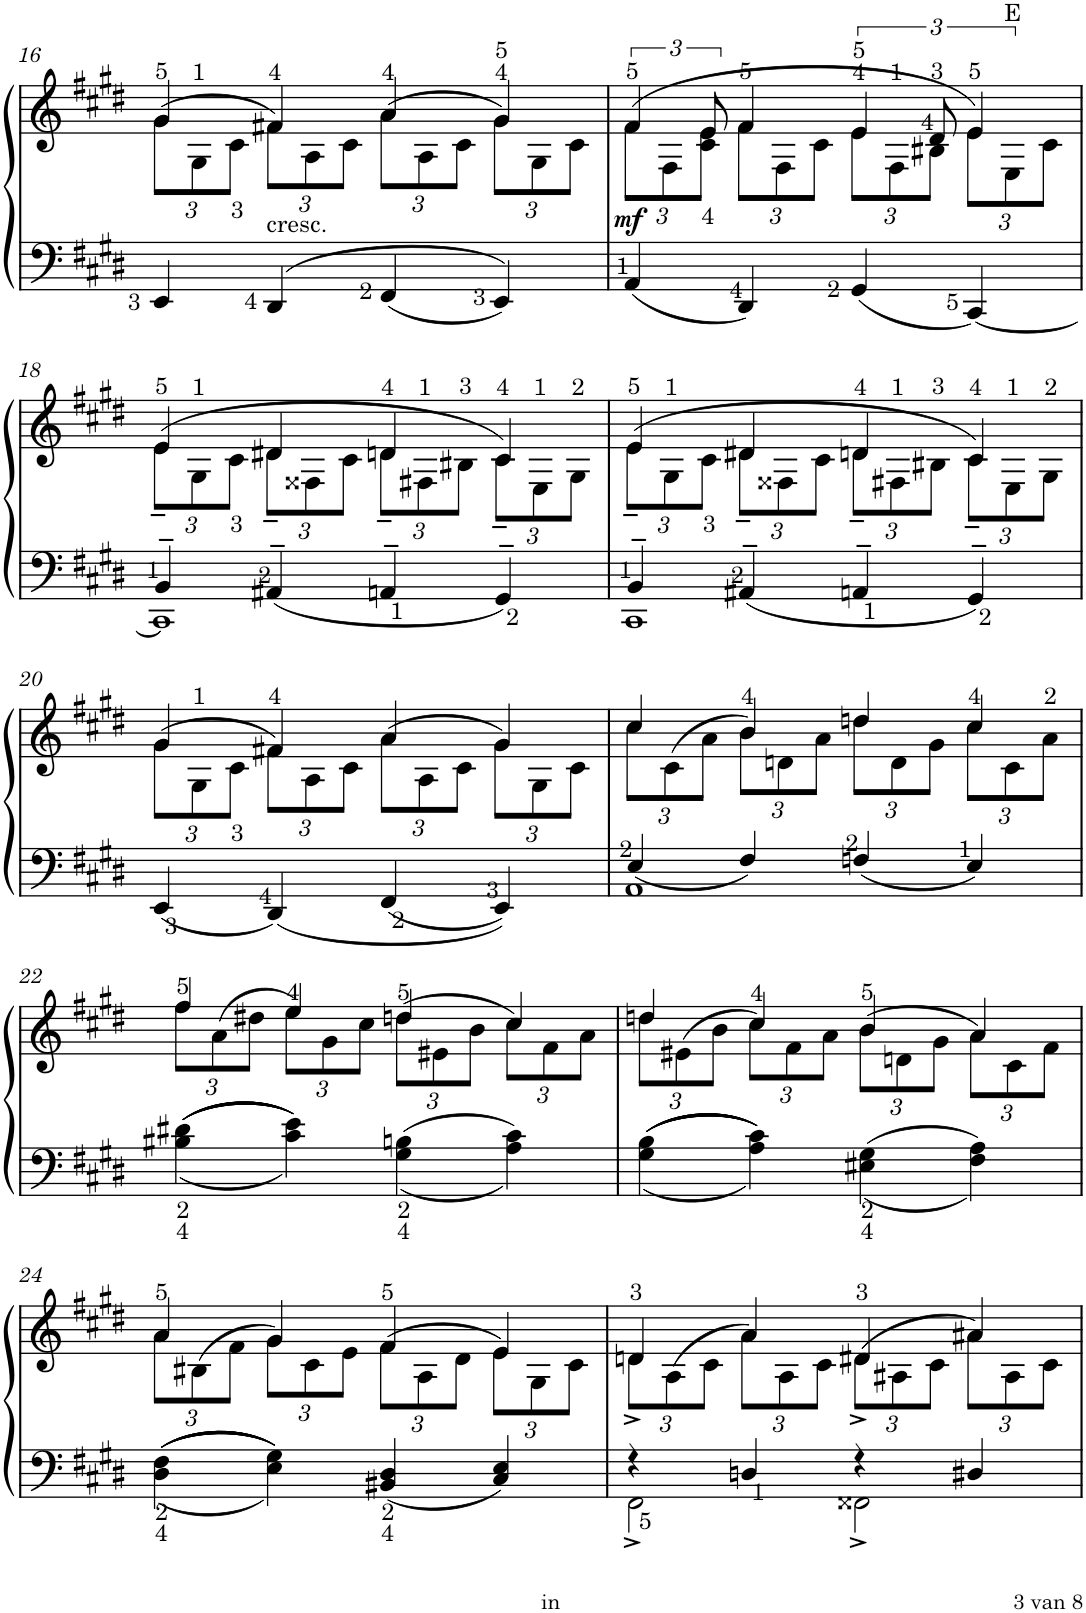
**kern	**kern	**dynam
*part1	*part1	*part1
*staff2	*staff1	*staff1/2
*I"Piano	*	*
*I'Pno	*	*
!!LO:PB:g=z
*clefF4	*clefG2	*
*k[f#c#g#d#]	*k[f#c#g#d#]	*
*M4/4	*M4/4	*
=16	=16	=16
*^	*	*
*	*	*Xbrackettup	*
*	*	*^	*
1ryy	4EE</	(>12g#>\L	4g#/	.
.	.	12G#>\	.	.
.	.	12c#\J	.	.
!	!	!LO:TX:b:t=cresc.	!	!
.	4DD#/	12f#X>\L)	4f#/	.
.	.	12A\	.	.
.	.	12c#\J	.	.
.	4FF#</	(>12a>\L	4a/	.
.	.	12A\	.	.
.	.	12c#\J	.	.
.	4EE/	12g#>>\L)	4g#/	.
.	.	12G#\	.	.
.	.	12c#\J	.	.
=17	=17	=17	=17	=17
*	*	*	*^	*
*	*	*	*	*brackettup	*
!	!	!	!	!	!LO:DY:b
1ryy	4AA/	(>12f#>\L	4f#/	12ryy	mf
.	.	12F#\	.	12ryy	.
.	.	12c#\ 12e\J	.	12e/	.
*	*	*Xbrackettup	*	*	*
.	4DD#/	12f#>\L	4f#/	4ryy	.
.	.	12F#\	.	.	.
.	.	12c#\J	.	.	.
*	*	*	*	*brackettup	*
.	4GG#</	12e>>\L	4e/	6ryy	.
.	.	12F#>\	.	.	.
.	.	12B#X>\J	.	12d#/	.
*	*	*Xbrackettup	*	*	*
.	[<4CC#/	12e>\L)	4e/	12ryy	.
!	!	!LO:TX:a:t=E	!	!	!
.	.	12E\	.	6ryy	.
.	.	12c#\J	.	.	.
*	*	*	*v	*v	*
!!LO:LB:g=z
=18	=18	=18	=18	=18
1CC#]	4BB~/	(>12e>~\L	4e/	.
.	.	12G#>\	.	.
.	.	12c#\J	.	.
.	4AA#X~/	12d#X~\L	4d#/	.
.	.	12F##X\	.	.
.	.	12c#\J	.	.
.	4AAn<~/	12dn>~\L	4d/	.
.	.	12F#X>\	.	.
.	.	12B#X>\J	.	.
.	4GG#<~/	12c#>~\L)	4c#/	.
.	.	12E>\	.	.
.	.	12G#>\J	.	.
=19	=19	=19	=19	=19
1CC#	4BB~/	(>12e>~\L	4e/	.
.	.	12G#>\	.	.
.	.	12c#\J	.	.
.	4AA#X~/	12d#X~\L	4d#/	.
.	.	12F##X\	.	.
.	.	12c#\J	.	.
.	4AAn<~/	12dn>~\L	4d/	.
.	.	12F#X>\	.	.
.	.	12B#X>\J	.	.
.	4GG#<~/	12c#>~\L)	4c#/	.
.	.	12E>\	.	.
.	.	12G#>\J	.	.
!!LO:LB:g=z	!!
=20	=20	=20	=20	=20
1ryy	4EE</	(>12g#\L	4g#/	.
.	.	12G#>\	.	.
.	.	12c#\J	.	.
.	4DD#/	12f#X>\L)	4f#/	.
.	.	12A\	.	.
.	.	12c#\J	.	.
.	4FF#</	(>12a\L	4a/	.
.	.	12A\	.	.
.	.	12c#\J	.	.
.	4EE/	12g#\L)	4g#/	.
.	.	12G#\	.	.
.	.	12c#\J	.	.
=21	=21	=21	=21	=21
1AA	4E/	12cc#\L	4cc#/	.
.	.	(12c#\	.	.
.	.	12a\J	.	.
.	4F#/	12b>\L)	4b/	.
.	.	12dn\	.	.
.	.	12a\J	.	.
.	4Fn/	12ddn\L	4dd/	.
.	.	12d\	.	.
.	.	12g#\J	.	.
.	4E/	12cc#>\L	4cc#/	.
.	.	12c#\	.	.
.	.	12a>\J	.	.
*v	*v	*	*	*
!!LO:LB:g=z	!!
=22	=22	=22	=22
4B#X\ 4d#X\	12ff#>\L	4ff#/	.
.	(12a\	.	.
.	12dd#X\J	.	.
4c#\ 4e\	12ee>\L)	4ee/	.
.	12g#\	.	.
.	12cc#\J	.	.
4G#\ 4Bn\	(>12ddn>\L	4dd/	.
.	12e#X\	.	.
.	12b\J	.	.
4A\ 4c#\	12cc#\L)	4cc#/	.
.	12f#\	.	.
.	12a\J	.	.
=23	=23	=23	=23
4G#\ 4B\	12ddn\L	4dd/	.
.	(12e#X\	.	.
.	12b\J	.	.
4A\ 4c#\	12cc#>\L)	4cc#/	.
.	12f#\	.	.
.	12a\J	.	.
4E#X\ 4G#\	(>12b>\L	4b/	.
.	12dn\	.	.
.	12g#\J	.	.
4F#\ 4A\	12a\L)	4a/	.
.	12c#\	.	.
.	12f#\J	.	.
!!LO:LB:g=z	!!
=24	=24	=24	=24
4D#\ 4F#\	12a>\L	4a/	.
.	(12B#X\	.	.
.	12f#\J	.	.
4E\ 4G#\	12g#\L)	4g#/	.
.	12c#\	.	.
.	12e\J	.	.
4BB#X/ 4D#/	(>12f#>\L	4f#/	.
.	12A\	.	.
.	12d#\J	.	.
4C#/ 4E/	12e\L)	4e/	.
.	12G#\	.	.
.	12c#\J	.	.
=25	=25	=25	=25
*^	*	*	*
4r	2FF#^\	12dn>^\L	4d/	.
.	.	(12A\	.	.
.	.	12c#\J	.	.
4Dn</	.	12a\L)	4a/	.
.	.	12A\	.	.
.	.	12c#\J	.	.
4r	2FF##X^\	(>12d#X>^\L	4d#/	.
.	.	12A#X\	.	.
.	.	12c#\J	.	.
4D#X/	.	12a#X\L)	4a#/	.
.	.	12A#\	.	.
.	.	12c#\J	.	.
*v	*v	*	*	*
*	*v	*v	*
=	=	=
*-	*-	*-
